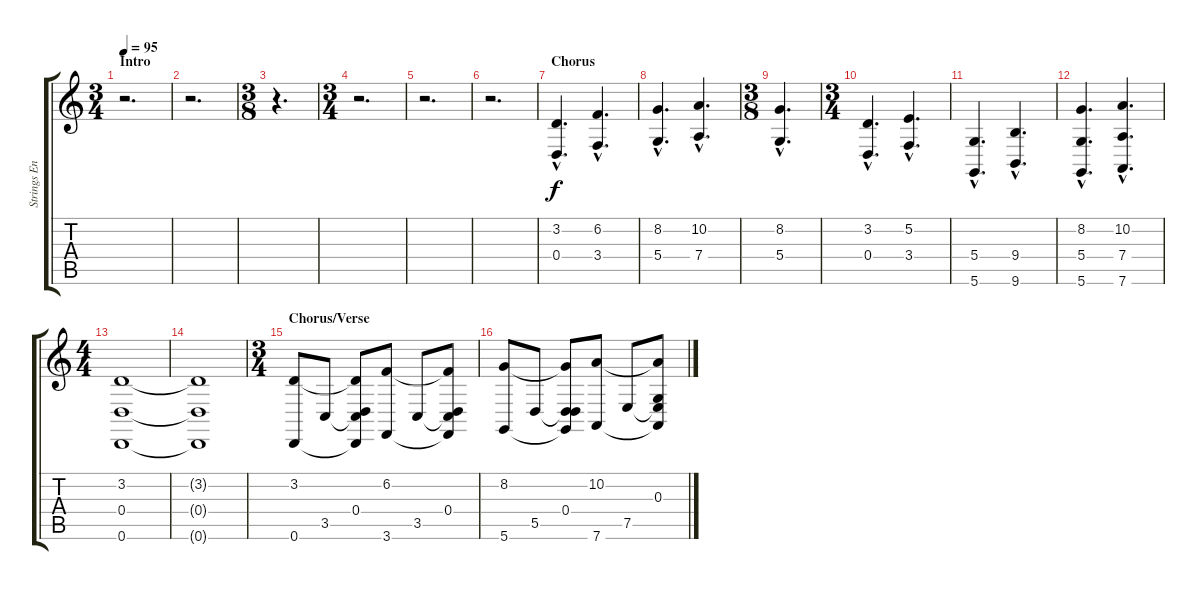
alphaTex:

\track ("Strings Ensemble 2" "Strings En") {instrument stringensemble2}
\staff {score tabs}
\tuning (E4 B3 G3 D3 A2 D2) {hide}
\ts (3 4)
\section ("" "Intro")
\tempo 95
\clef g2
\ks c
r.2{d dy f instrument stringensemble2} |
r.2{d} |
\ts (3 8)
r.4{d} |
\ts (3 4)
r.2{d} |
r.2{d} |
r.2{d} |
\section ("" "Chorus")
(3.2{hac} 0.4{hac}).4{d} (6.2{hac} 3.4{hac}).4{d} |
(8.2{hac} 5.4{hac}).4{d} (10.2{hac} 7.4{hac}).4{d} |
\ts (3 8)
(8.2{hac} 5.4{hac}).4{d} |
\ts (3 4)
(3.2{hac} 0.4{hac}).4{d} (5.2{hac} 3.4{hac}).4{d} |
(5.4{hac} 5.6{hac}).4{d} (9.4{hac} 9.6{hac}).4{d} |
(8.2{hac} 5.4{hac} 5.6{hac}).4{d} (10.2{hac} 7.4{hac} 7.6{hac}).4{d} |
\ts (4 4)
(3.2 0.4 0.6).1 |
(3.2{t} 0.4{t} 0.6{t}).1 |
\ts (3 4)
\section ("" "Chorus/Verse")
(3.2 0.6).8 3.5.8 (3.2{t} 0.4 3.5{t} 0.6{t}).8 (6.2 3.6).8 3.5.8 (6.2{t} 0.4 3.5{t} 3.6{t}).8 |
(8.2 5.6).8 5.5.8 (8.2{t} 0.4 5.5{t} 5.6{t}).8 (10.2 7.6).8 7.5.8 (10.2{t} 0.3 7.5{t} 7.6{t}).8
